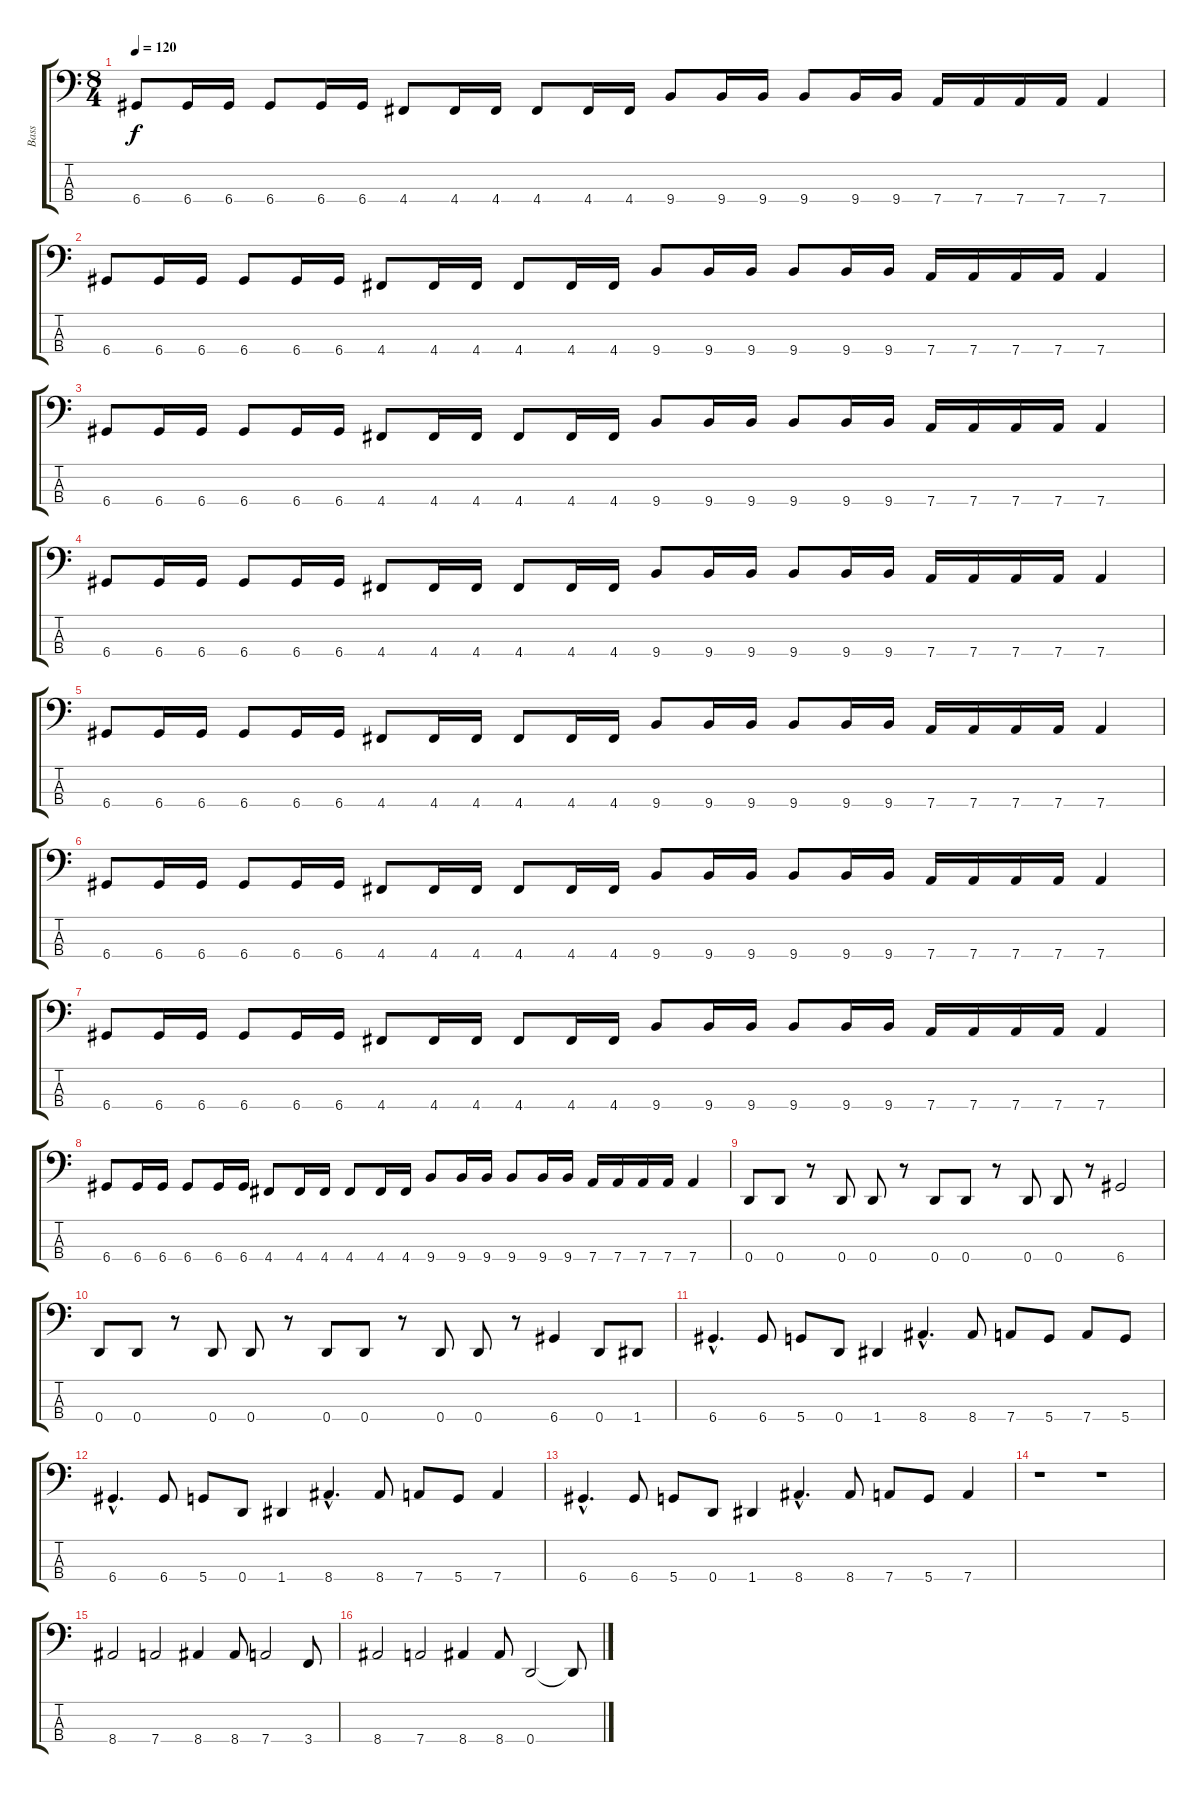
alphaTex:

\track ("Bass" "Bass") {instrument electricbassfinger}
\staff {score tabs}
\tuning (G2 D2 A1 D1) {hide}
\ts (8 4)
\tempo 120
\clef f4
\ks c
6.4.8{dy f} 6.4.16 6.4.16 6.4.8 6.4.16 6.4.16 4.4.8 4.4.16 4.4.16 4.4.8 4.4.16 4.4.16 9.4.8 9.4.16 9.4.16 9.4.8 9.4.16 9.4.16 7.4.16 7.4.16 7.4.16 7.4.16 7.4.4 |
6.4.8 6.4.16 6.4.16 6.4.8 6.4.16 6.4.16 4.4.8 4.4.16 4.4.16 4.4.8 4.4.16 4.4.16 9.4.8 9.4.16 9.4.16 9.4.8 9.4.16 9.4.16 7.4.16 7.4.16 7.4.16 7.4.16 7.4.4 |
6.4.8 6.4.16 6.4.16 6.4.8 6.4.16 6.4.16 4.4.8 4.4.16 4.4.16 4.4.8 4.4.16 4.4.16 9.4.8 9.4.16 9.4.16 9.4.8 9.4.16 9.4.16 7.4.16 7.4.16 7.4.16 7.4.16 7.4.4 |
6.4.8 6.4.16 6.4.16 6.4.8 6.4.16 6.4.16 4.4.8 4.4.16 4.4.16 4.4.8 4.4.16 4.4.16 9.4.8 9.4.16 9.4.16 9.4.8 9.4.16 9.4.16 7.4.16 7.4.16 7.4.16 7.4.16 7.4.4 |
6.4.8 6.4.16 6.4.16 6.4.8 6.4.16 6.4.16 4.4.8 4.4.16 4.4.16 4.4.8 4.4.16 4.4.16 9.4.8 9.4.16 9.4.16 9.4.8 9.4.16 9.4.16 7.4.16 7.4.16 7.4.16 7.4.16 7.4.4 |
6.4.8 6.4.16 6.4.16 6.4.8 6.4.16 6.4.16 4.4.8 4.4.16 4.4.16 4.4.8 4.4.16 4.4.16 9.4.8 9.4.16 9.4.16 9.4.8 9.4.16 9.4.16 7.4.16 7.4.16 7.4.16 7.4.16 7.4.4 |
6.4.8 6.4.16 6.4.16 6.4.8 6.4.16 6.4.16 4.4.8 4.4.16 4.4.16 4.4.8 4.4.16 4.4.16 9.4.8 9.4.16 9.4.16 9.4.8 9.4.16 9.4.16 7.4.16 7.4.16 7.4.16 7.4.16 7.4.4 |
6.4.8 6.4.16 6.4.16 6.4.8 6.4.16 6.4.16 4.4.8 4.4.16 4.4.16 4.4.8 4.4.16 4.4.16 9.4.8 9.4.16 9.4.16 9.4.8 9.4.16 9.4.16 7.4.16 7.4.16 7.4.16 7.4.16 7.4.4 |
0.4.8 0.4.8 r.8 0.4.8 0.4.8 r.8 0.4.8 0.4.8 r.8 0.4.8 0.4.8 r.8 6.4.2 |
0.4.8 0.4.8 r.8 0.4.8 0.4.8 r.8 0.4.8 0.4.8 r.8 0.4.8 0.4.8 r.8 6.4.4 0.4.8 1.4.8 |
6.4{hac}.4{d} 6.4.8 5.4.8 0.4.8 1.4.4 8.4{hac}.4{d} 8.4.8 7.4.8 5.4.8 7.4.8 5.4.8 |
6.4{hac}.4{d} 6.4.8 5.4.8 0.4.8 1.4.4 8.4{hac}.4{d} 8.4.8 7.4.8 5.4.8 7.4.4 |
6.4{hac}.4{d} 6.4.8 5.4.8 0.4.8 1.4.4 8.4{hac}.4{d} 8.4.8 7.4.8 5.4.8 7.4.4 |
r.1 r.1 |
8.4.2 7.4.2 8.4.4 8.4.8 7.4.2 3.4.8 |
8.4.2 7.4.2 8.4.4 8.4.8 0.4.2 0.4{t}.8
